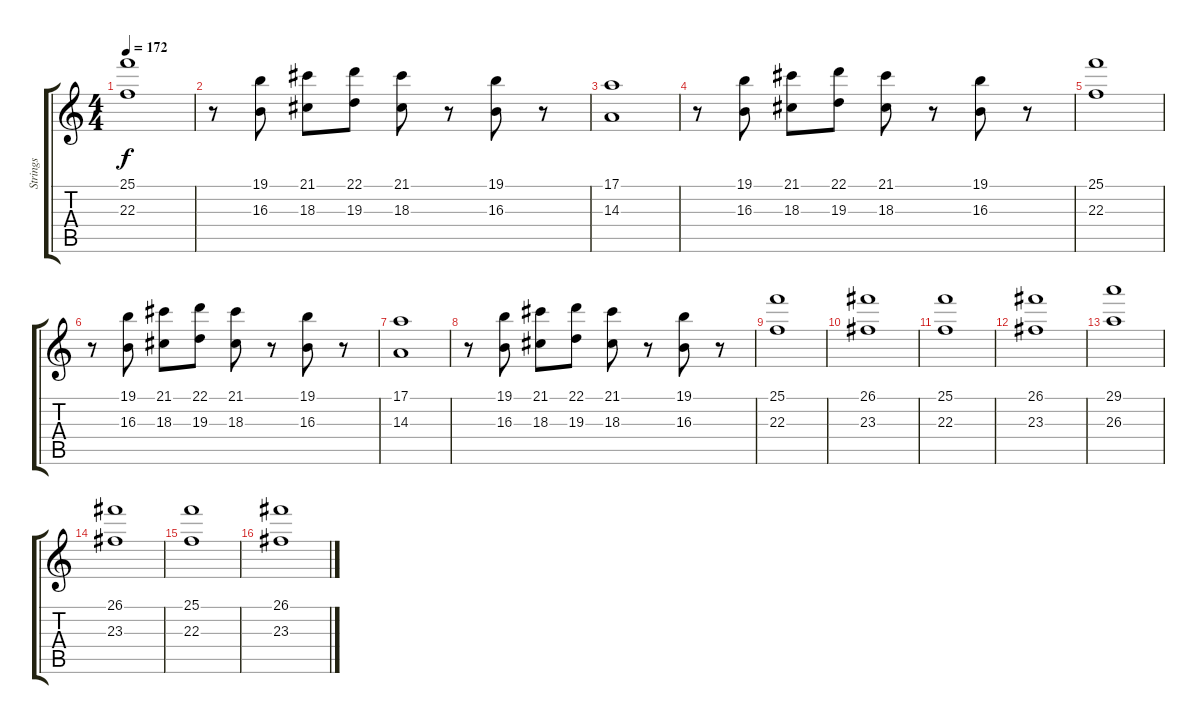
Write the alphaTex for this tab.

\track ("Strings" "Strings") {instrument stringensemble1}
\staff {score tabs}
\tuning (E4 B3 G3 D3 A2 E2) {hide}
\ts (4 4)
\tempo 172
\clef g2
\ks c
(25.1 22.3).1{dy f} |
r.8 (19.1 16.3).8 (21.1 18.3).8 (22.1 19.3).8 (21.1 18.3).8 r.8 (19.1 16.3).8 r.8 |
(17.1 14.3).1 |
r.8 (19.1 16.3).8 (21.1 18.3).8 (22.1 19.3).8 (21.1 18.3).8 r.8 (19.1 16.3).8 r.8 |
(25.1 22.3).1 |
r.8 (19.1 16.3).8 (21.1 18.3).8 (22.1 19.3).8 (21.1 18.3).8 r.8 (19.1 16.3).8 r.8 |
(17.1 14.3).1 |
r.8 (19.1 16.3).8 (21.1 18.3).8 (22.1 19.3).8 (21.1 18.3).8 r.8 (19.1 16.3).8 r.8 |
(25.1 22.3).1 |
\section ("" "")
(26.1 23.3).1 |
(25.1 22.3).1 |
(26.1 23.3).1 |
(29.1 26.3).1 |
\section ("" "")
(26.1 23.3).1 |
(25.1 22.3).1 |
(26.1 23.3).1
